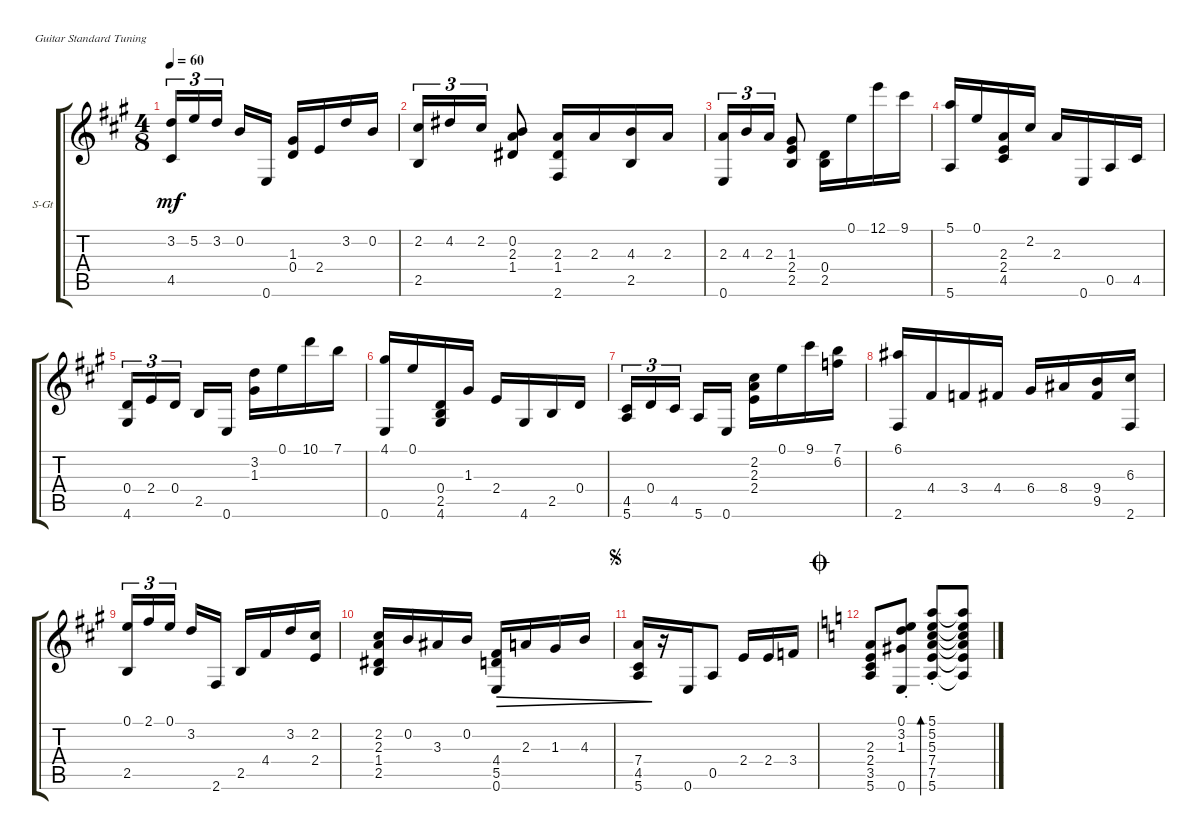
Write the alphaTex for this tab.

\defaultSystemsLayout 4
\bracketExtendMode groupsimilarinstruments
\firstSystemTrackNameOrientation horizontal
\otherSystemsTrackNameOrientation horizontal
\track ("Steel Guitar" "S-Gt") {instrument acousticguitarsteel}
\staff {score tabs}
\tuning (E4 B3 G3 D3 A2 E2)
\ts (4 8)
\tempo 60
\clef g2
\ks a
(3.2 4.5).16{tu (3 2) dy mf} 5.2.16{tu (3 2)} 3.2.16{tu (3 2)} 0.2.16 0.6.16 (0.4 1.3).16 2.4.16 3.2.16 0.2.16 |
(2.2 2.5).16{tu (3 2)} 4.2.16{tu (3 2)} 2.2.16{tu (3 2)} (0.2 2.3 1.4).8 (2.3 1.4 2.6).16 2.3.16 (4.3 2.5).16 2.3.16 |
(2.3 0.6).16{tu (3 2)} 4.3.16{tu (3 2)} 2.3.16{tu (3 2)} (1.3 2.4 2.5).8 (2.5 0.4).16 0.1.16 12.1.16 9.1.16 |
(5.1 5.6).16 0.1.16 (4.5 2.4 2.3).16 2.2.16 2.3.16 0.6.16 0.5.16 4.5.16 |
(0.4 4.6).16{tu (3 2)} 2.4.16{tu (3 2)} 0.4.16{tu (3 2)} 2.5.16 0.6.16 (3.2 1.3).16 0.1.16 10.1.16 7.1.16 |
(4.1 0.6).16 0.1.16 (0.4 2.5 4.6).16 1.3.16 2.4.16 4.6.16 2.5.16 0.4.16 |
(4.5 5.6).16{tu (3 2)} 0.4.16{tu (3 2)} 4.5.16{tu (3 2)} 5.6.16 0.6.16 (2.2 2.3 2.4).16 0.1.16 9.1.16 (7.1 6.2).16 |
(6.1 2.6).16 4.4.16 3.4.16 4.4.16 6.4.16 8.4.16 (9.4 9.5).16 (6.3 2.6).16 |
(0.1 2.5).16{tu (3 2)} 2.1.16{tu (3 2)} 0.1.16{tu (3 2)} 3.2.16 2.6.16 2.5.16 4.4.16 3.2.16 (2.2 2.4).16 |
(2.5 1.4 2.2 2.3).16 0.2.16 3.3.16 0.2.16 (0.6 4.4 5.5).16{dec} 2.3.16{dec} 1.3.16{dec} 4.3.16{dec} |
\jump segno
(4.5 5.6 7.4).16{dec} r.16 0.6.16 0.5.8 2.4.16 2.4.16 3.4.16 |
\jump coda
\ks c
(5.6 3.5 2.4 2.3).8 (0.6{st} 1.3 0.1 3.2).8 (5.6{st} 5.1 5.2 5.3 7.5 7.4).8{bd 240} (5.6{t} 7.5{t} 7.4{t} 5.3{t} 5.2{t} 5.1{t}).8
